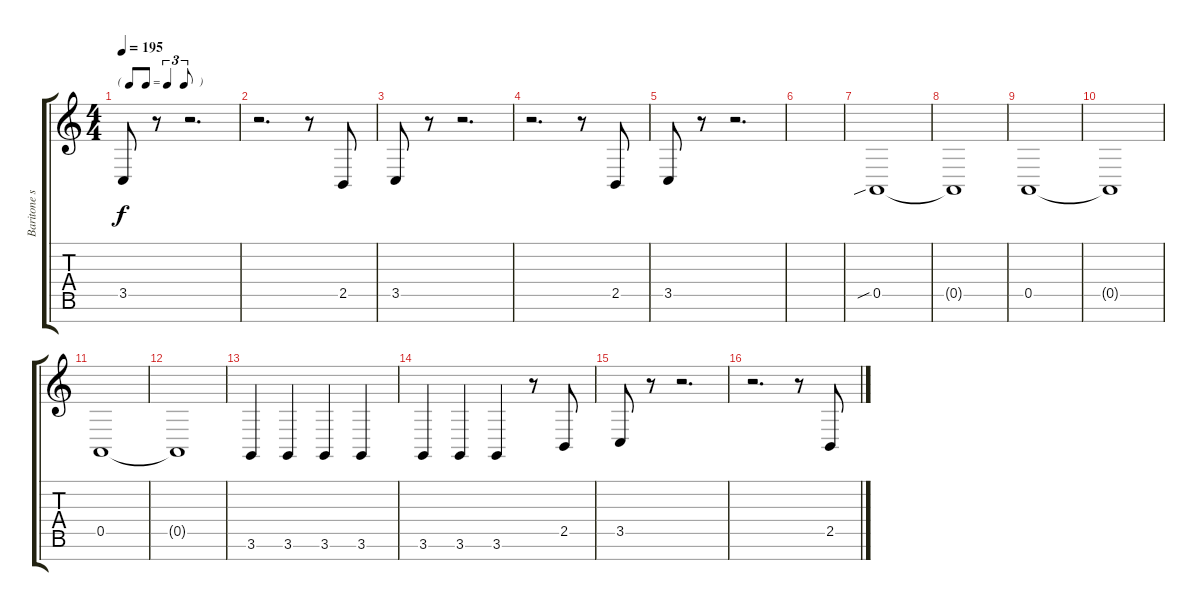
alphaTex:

\track ("Baritone sax" "Baritone s") {instrument baritonesax}
\staff {score tabs}
\tuning (E4 B3 G3 D3 A2 E2 B1) {hide}
\ts (4 4)
\tf triplet8th
\tempo 195
\clef g2
\ks c
3.5.8{dy f} r.8 r.2{d} |
r.2{d} r.8 2.5.8 |
3.5.8 r.8 r.2{d} |
r.2{d} r.8 2.5.8 |
3.5.8 r.8 r.2{d} |
|
0.5{sib}.1 |
0.5{t}.1 |
0.5.1 |
0.5{t}.1 |
0.5.1 |
0.5{t}.1 |
3.6.4 3.6.4 3.6.4 3.6.4 |
3.6.4 3.6.4 3.6.4 r.8 2.5.8 |
3.5.8 r.8 r.2{d} |
r.2{d} r.8 2.5.8
